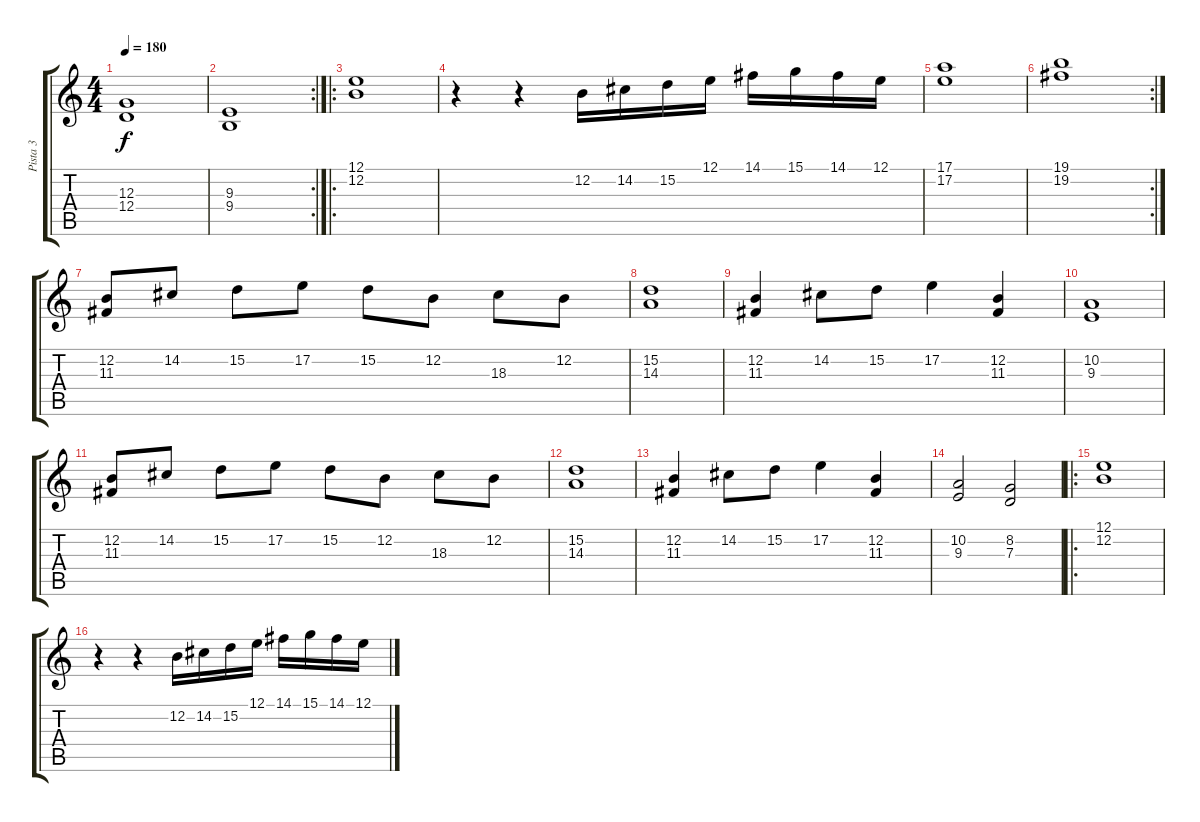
\track ("Pista 3" "Pista 3") {instrument acousticgrandpiano}
\staff {score tabs}
\tuning (E4 B3 G3 D3 A2 E2) {hide}
\ts (4 4)
\tempo 180
\clef g2
\ks c
(12.3 12.4).1{dy f} |
\rc 2
(9.3 9.4).1 |
\ro
(12.1 12.2).1 |
r.4 r.4 12.2.16 14.2.16 15.2.16 12.1.16 14.1.16 15.1.16 14.1.16 12.1.16 |
(17.1 17.2).1 |
\rc 2
(19.1 19.2).1 |
(12.2 11.3).8 14.2.8 15.2.8 17.2.8 15.2.8 12.2.8 18.3.8 12.2.8 |
(15.2 14.3).1 |
(12.2 11.3).4 14.2.8 15.2.8 17.2.4 (12.2 11.3).4 |
(10.2 9.3).1 |
(12.2 11.3).8 14.2.8 15.2.8 17.2.8 15.2.8 12.2.8 18.3.8 12.2.8 |
(15.2 14.3).1 |
(12.2 11.3).4 14.2.8 15.2.8 17.2.4 (12.2 11.3).4 |
(10.2 9.3).2 (8.2 7.3).2 |
\ro
(12.1 12.2).1 |
r.4 r.4 12.2.16 14.2.16 15.2.16 12.1.16 14.1.16 15.1.16 14.1.16 12.1.16
